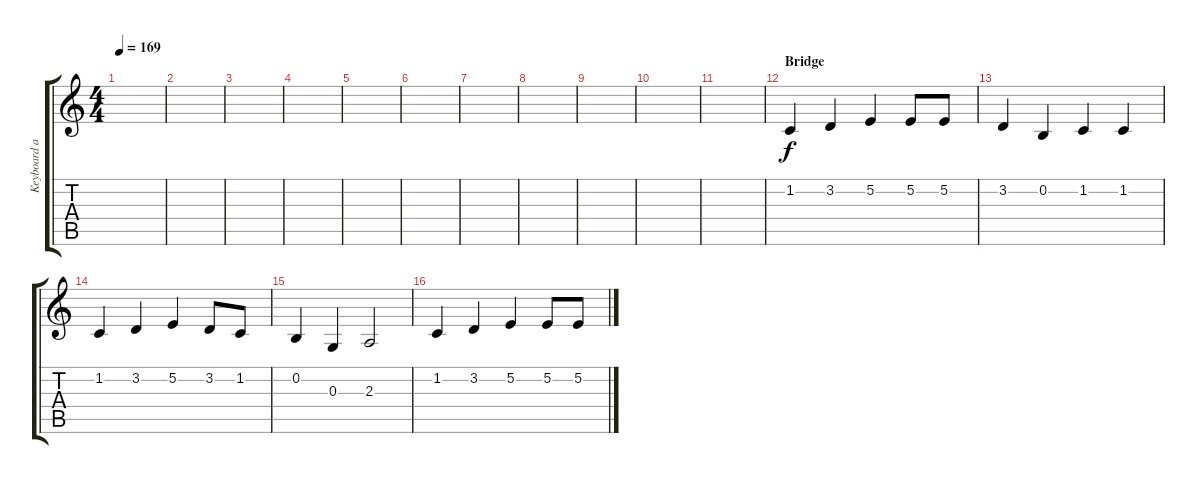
\track ("Keyboard and Choir" "Keyboard a") {instrument stringensemble1}
\staff {score tabs}
\tuning (E4 B3 G3 D3 A2 E2) {hide}
\ts (4 4)
\tempo 169
\clef g2
\ks c
|
|
|
|
|
|
|
|
|
|
|
\section ("" "Bridge")
1.2.4 3.2.4 5.2.4 5.2.8 5.2.8 |
3.2.4 0.2.4 1.2.4 1.2.4 |
1.2.4 3.2.4 5.2.4 3.2.8 1.2.8 |
0.2.4 0.3.4 2.3.2 |
1.2.4 3.2.4 5.2.4 5.2.8 5.2.8
